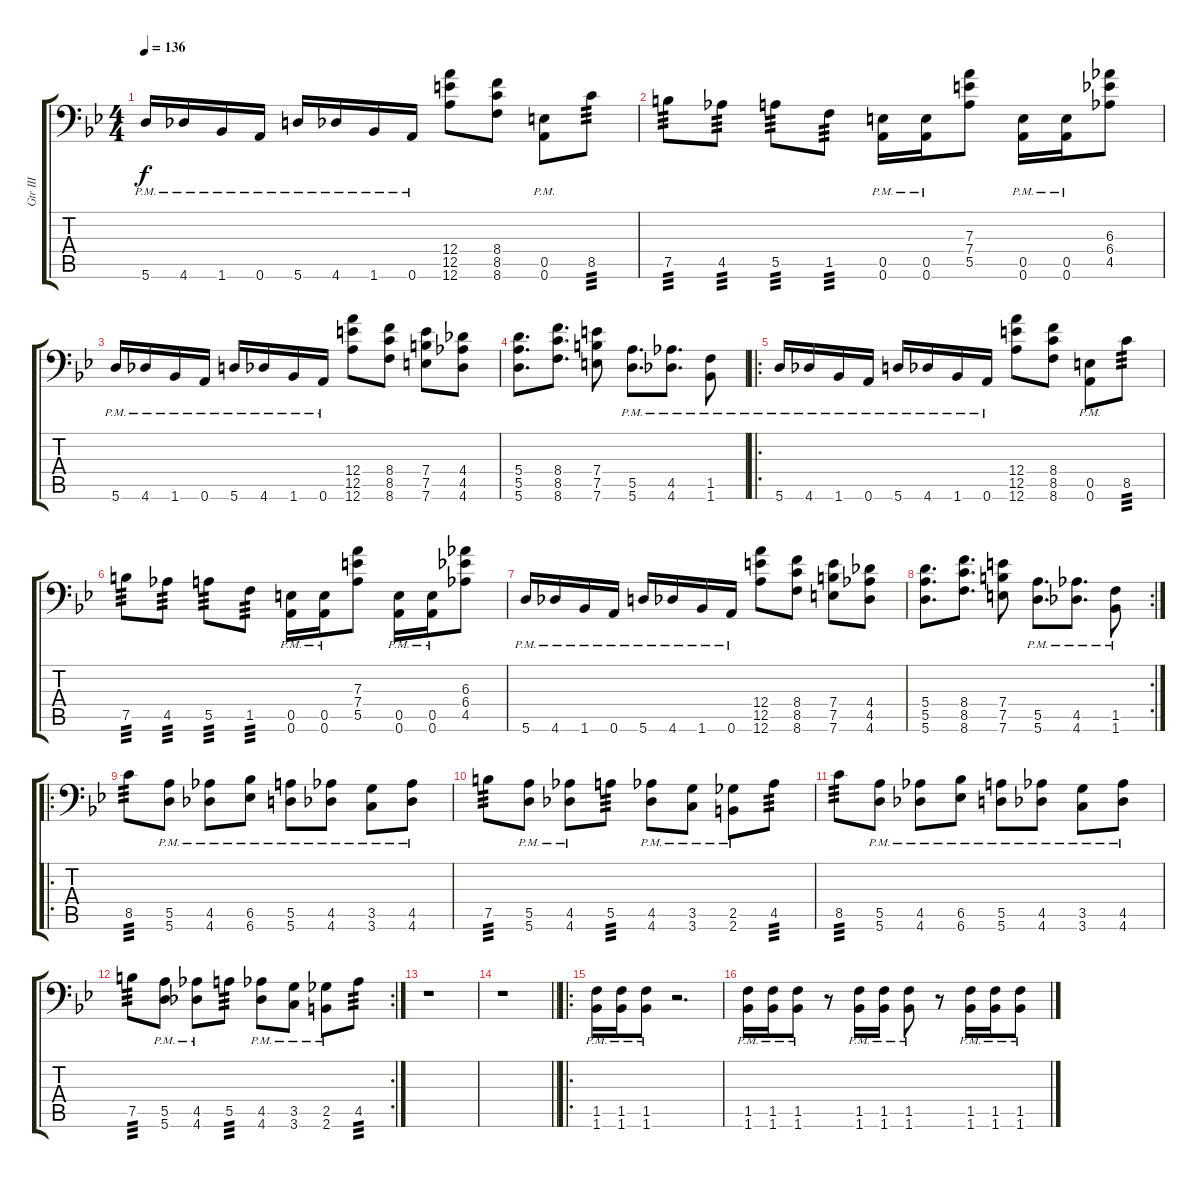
\track ("Gtr III" "Gtr III") {instrument distortionguitar}
\staff {score tabs}
\tuning (B3 Gb3 D3 A2 E2 A1) {hide}
\ts (4 4)
\tempo 136
\clef f4
\ks bb
5.6{pm}.16{dy f instrument distortionguitar} 4.6{pm}.16 1.6{pm}.16 0.6{pm}.16 5.6{pm}.16 4.6{pm}.16 1.6{pm}.16 0.6{pm}.16 (12.4 12.5 12.6).8 (8.4 8.5 8.6).8 (0.5{pm} 0.6{pm}).8 8.5.8{tp 3} |
7.5.8{tp 3} 4.5.8{tp 3} 5.5.8{tp 3} 1.5.8{tp 3} (0.5{pm} 0.6{pm}).16 (0.5{pm} 0.6{pm}).16 (7.3 7.4 5.5).8 (0.5{pm} 0.6{pm}).16 (0.5{pm} 0.6{pm}).16 (6.3 6.4 4.5).8 |
5.6{pm}.16 4.6{pm}.16 1.6{pm}.16 0.6{pm}.16 5.6{pm}.16 4.6{pm}.16 1.6{pm}.16 0.6{pm}.16 (12.4 12.5 12.6).8 (8.4 8.5 8.6).8 (7.4 7.5 7.6).8 (4.4 4.5 4.6).8 |
(5.4 5.5 5.6).8{d} (8.4 8.5 8.6).8{d} (7.4 7.5 7.6).8 (5.5{pm} 5.6{pm}).8{d} (4.5{pm} 4.6{pm}).8{d} (1.5{pm} 1.6{pm}).8 |
\ro
5.6{pm}.16 4.6{pm}.16 1.6{pm}.16 0.6{pm}.16 5.6{pm}.16 4.6{pm}.16 1.6{pm}.16 0.6{pm}.16 (12.4 12.5 12.6).8 (8.4 8.5 8.6).8 (0.5{pm} 0.6{pm}).8 8.5.8{tp 3} |
7.5.8{tp 3} 4.5.8{tp 3} 5.5.8{tp 3} 1.5.8{tp 3} (0.5{pm} 0.6{pm}).16 (0.5{pm} 0.6{pm}).16 (7.3 7.4 5.5).8 (0.5{pm} 0.6{pm}).16 (0.5{pm} 0.6{pm}).16 (6.3 6.4 4.5).8 |
5.6{pm}.16 4.6{pm}.16 1.6{pm}.16 0.6{pm}.16 5.6{pm}.16 4.6{pm}.16 1.6{pm}.16 0.6{pm}.16 (12.4 12.5 12.6).8 (8.4 8.5 8.6).8 (7.4 7.5 7.6).8 (4.4 4.5 4.6).8 |
\rc 2
(5.4 5.5 5.6).8{d} (8.4 8.5 8.6).8{d} (7.4 7.5 7.6).8 (5.5{pm} 5.6{pm}).8{d} (4.5{pm} 4.6{pm}).8{d} (1.5{pm} 1.6{pm}).8 |
\ro
8.5.8{tp 3} (5.5{pm} 5.6{pm}).8 (4.5{pm} 4.6{pm}).8 (6.5{pm} 6.6{pm}).8 (5.5{pm} 5.6{pm}).8 (4.5{pm} 4.6{pm}).8 (3.5{pm} 3.6{pm}).8 (4.5{pm} 4.6{pm}).8 |
7.5.8{tp 3} (5.5{pm} 5.6{pm}).8 (4.5{pm} 4.6{pm}).8 5.5.8{tp 3} (4.5{pm} 4.6{pm}).8 (3.5{pm} 3.6{pm}).8 (2.5{pm} 2.6{pm}).8 4.5.8{tp 3} |
8.5.8{tp 3} (5.5{pm} 5.6{pm}).8 (4.5{pm} 4.6{pm}).8 (6.5{pm} 6.6{pm}).8 (5.5{pm} 5.6{pm}).8 (4.5{pm} 4.6{pm}).8 (3.5{pm} 3.6{pm}).8 (4.5{pm} 4.6{pm}).8 |
\rc 2
7.5.8{tp 3} (5.5{pm} 5.6{pm}).8 (4.5{pm} 4.6{pm}).8 5.5.8{tp 3} (4.5{pm} 4.6{pm}).8 (3.5{pm} 3.6{pm}).8 (2.5{pm} 2.6{pm}).8 4.5.8{tp 3} |
r.1 |
\barLineRight lightlight
r.1 |
\ro
(1.5{pm} 1.6{pm}).16 (1.5{pm} 1.6{pm}).16 (1.5{pm} 1.6{pm}).8 r.2{d} |
(1.5{pm} 1.6{pm}).16 (1.5{pm} 1.6{pm}).16 (1.5{pm} 1.6{pm}).8 r.8 (1.5{pm} 1.6{pm}).16 (1.5{pm} 1.6{pm}).16 (1.5{pm} 1.6{pm}).8 r.8 (1.5{pm} 1.6{pm}).16 (1.5{pm} 1.6{pm}).16 (1.5{pm} 1.6{pm}).8
